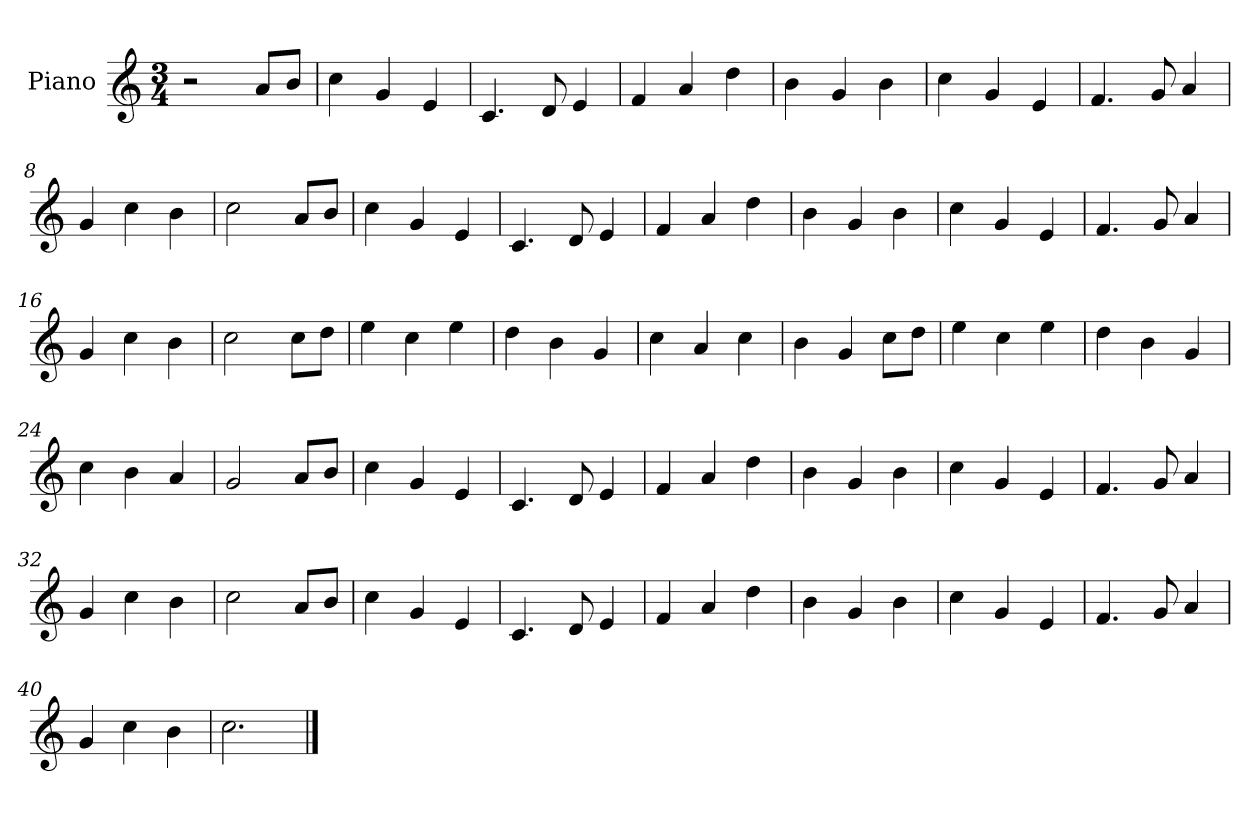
**kern
*part1
*staff1
*I"Piano
*I'Pno
*clefG2
*k[]
*M3/4
=1
2r
8a/L
8b/J
=2
4cc\
4g/
4e/
=3
4.c/
8d/
4e/
=4
4f/
4a/
4dd\
=5
4b\
4g/
4b\
=6
4cc\
4g/
4e/
=7
4.f/
8g/
4a/
=8
4g/
4cc\
4b\
=9
2cc\
8a/L
8b/J
=10
4cc\
4g/
4e/
=11
4.c/
8d/
4e/
=12
4f/
4a/
4dd\
=13
4b\
4g/
4b\
=14
4cc\
4g/
4e/
=15
4.f/
8g/
4a/
=16
4g/
4cc\
4b\
=17
2cc\
8cc\L
8dd\J
=18
4ee\
4cc\
4ee\
=19
4dd\
4b\
4g/
=20
4cc\
4a/
4cc\
=21
4b\
4g/
8cc\L
8dd\J
=22
4ee\
4cc\
4ee\
=23
4dd\
4b\
4g/
=24
4cc\
4b\
4a/
=25
2g/
8a/L
8b/J
=26
4cc\
4g/
4e/
=27
4.c/
8d/
4e/
=28
4f/
4a/
4dd\
=29
4b\
4g/
4b\
=30
4cc\
4g/
4e/
=31
4.f/
8g/
4a/
=32
4g/
4cc\
4b\
=33
2cc\
8a/L
8b/J
=34
4cc\
4g/
4e/
=35
4.c/
8d/
4e/
=36
4f/
4a/
4dd\
=37
4b\
4g/
4b\
=38
4cc\
4g/
4e/
=39
4.f/
8g/
4a/
=40
4g/
4cc\
4b\
=41
2.cc\
==
*-
